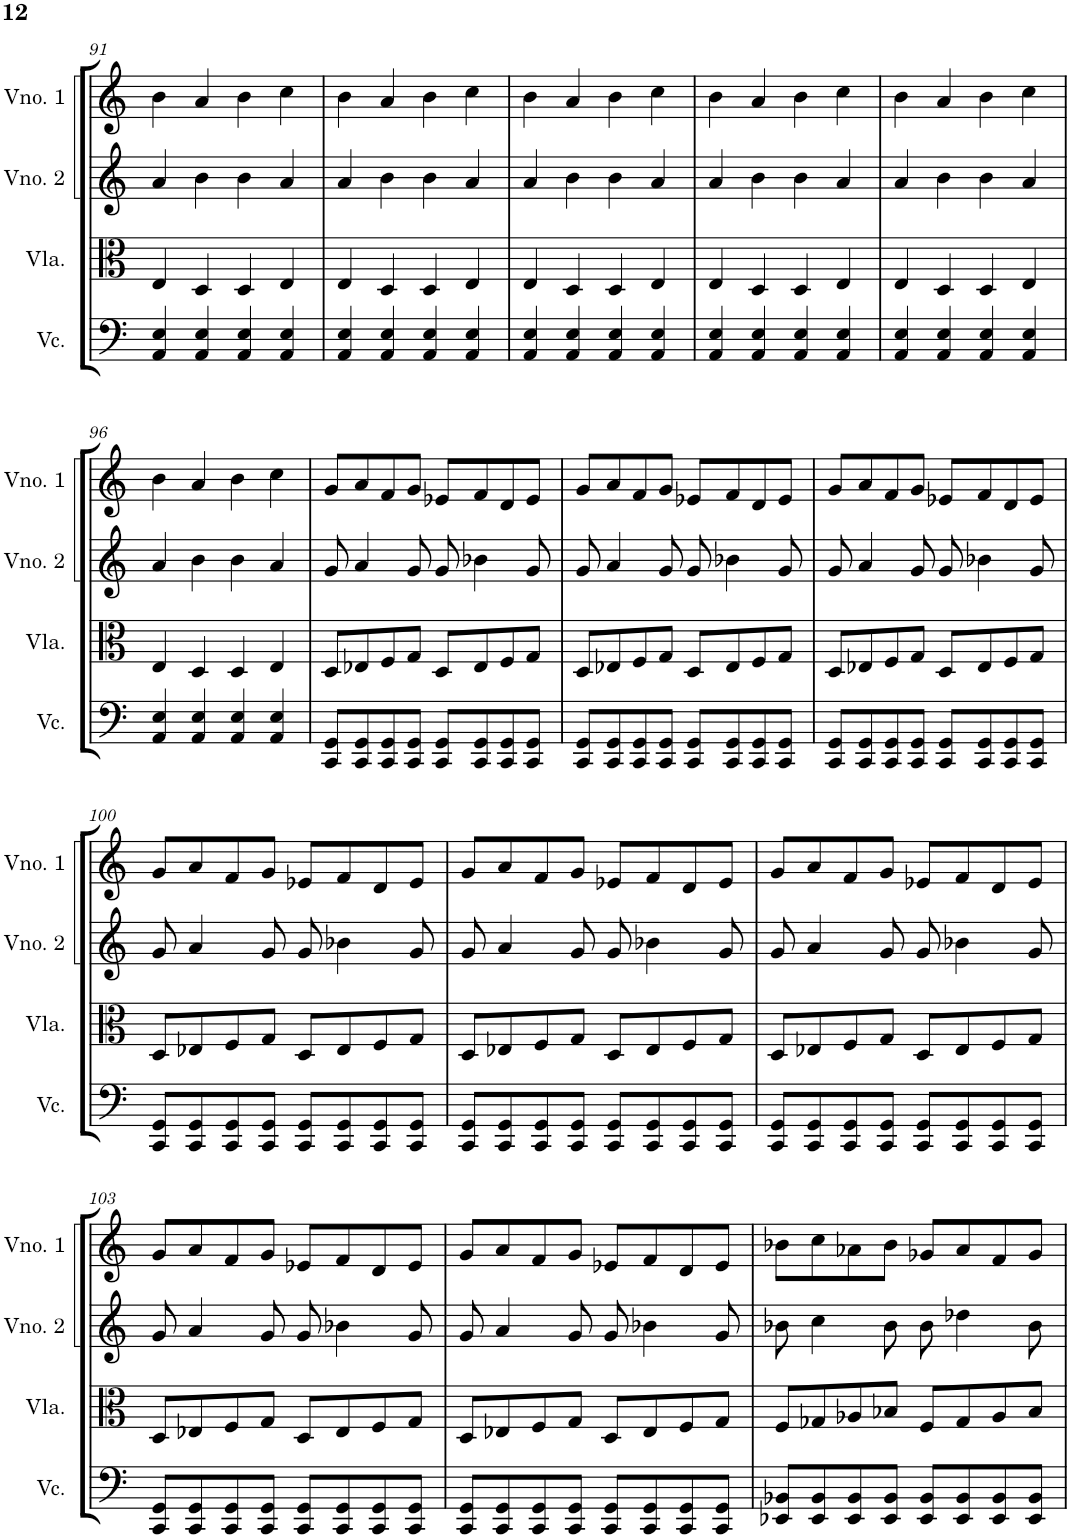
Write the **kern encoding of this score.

**kern	**kern	**kern	**kern
*part4	*part3	*part2	*part1
*staff4	*staff3	*staff2	*staff1
*I"Violoncelo	*I"Viola	*I"Violino 2	*I"Violino 1
*I'Vc.	*I'Vla.	*I'Vno. 2	*I'Vno. 1
!!LO:PB:g=z
*clefF4	*clefC3	*clefG2	*clefG2
*k[]	*k[]	*k[]	*k[]
*M4/4	*M4/4	*M4/4	*M4/4
=91	=91	=91	=91
4AA/ 4E/	4E/	4a/	4b\
4AA/ 4E/	4D/	4b\	4a/
4AA/ 4E/	4D/	4b\	4b\
4AA/ 4E/	4E/	4a/	4cc\
=92	=92	=92	=92
4AA/ 4E/	4E/	4a/	4b\
4AA/ 4E/	4D/	4b\	4a/
4AA/ 4E/	4D/	4b\	4b\
4AA/ 4E/	4E/	4a/	4cc\
=93	=93	=93	=93
4AA/ 4E/	4E/	4a/	4b\
4AA/ 4E/	4D/	4b\	4a/
4AA/ 4E/	4D/	4b\	4b\
4AA/ 4E/	4E/	4a/	4cc\
=94	=94	=94	=94
4AA/ 4E/	4E/	4a/	4b\
4AA/ 4E/	4D/	4b\	4a/
4AA/ 4E/	4D/	4b\	4b\
4AA/ 4E/	4E/	4a/	4cc\
=95	=95	=95	=95
4AA/ 4E/	4E/	4a/	4b\
4AA/ 4E/	4D/	4b\	4a/
4AA/ 4E/	4D/	4b\	4b\
4AA/ 4E/	4E/	4a/	4cc\
!!LO:LB:g=z
=96	=96	=96	=96
4AA/ 4E/	4E/	4a/	4b\
4AA/ 4E/	4D/	4b\	4a/
4AA/ 4E/	4D/	4b\	4b\
4AA/ 4E/	4E/	4a/	4cc\
=97	=97	=97	=97
8CC/ 8GG/L	8D/L	8g/	8g/L
8CC/ 8GG/	8E-X/	4a/	8a/
8CC/ 8GG/	8F/	.	8f/
8CC/ 8GG/J	8G/J	8g/	8g/J
8CC/ 8GG/L	8D/L	8g/	8e-X/L
8CC/ 8GG/	8E-/	4b-X\	8f/
8CC/ 8GG/	8F/	.	8d/
8CC/ 8GG/J	8G/J	8g/	8e-/J
=98	=98	=98	=98
8CC/ 8GG/L	8D/L	8g/	8g/L
8CC/ 8GG/	8E-X/	4a/	8a/
8CC/ 8GG/	8F/	.	8f/
8CC/ 8GG/J	8G/J	8g/	8g/J
8CC/ 8GG/L	8D/L	8g/	8e-X/L
8CC/ 8GG/	8E-/	4b-X\	8f/
8CC/ 8GG/	8F/	.	8d/
8CC/ 8GG/J	8G/J	8g/	8e-/J
=99	=99	=99	=99
8CC/ 8GG/L	8D/L	8g/	8g/L
8CC/ 8GG/	8E-X/	4a/	8a/
8CC/ 8GG/	8F/	.	8f/
8CC/ 8GG/J	8G/J	8g/	8g/J
8CC/ 8GG/L	8D/L	8g/	8e-X/L
8CC/ 8GG/	8E-/	4b-X\	8f/
8CC/ 8GG/	8F/	.	8d/
8CC/ 8GG/J	8G/J	8g/	8e-/J
!!LO:LB:g=z
=100	=100	=100	=100
8CC/ 8GG/L	8D/L	8g/	8g/L
8CC/ 8GG/	8E-X/	4a/	8a/
8CC/ 8GG/	8F/	.	8f/
8CC/ 8GG/J	8G/J	8g/	8g/J
8CC/ 8GG/L	8D/L	8g/	8e-X/L
8CC/ 8GG/	8E-/	4b-X\	8f/
8CC/ 8GG/	8F/	.	8d/
8CC/ 8GG/J	8G/J	8g/	8e-/J
=101	=101	=101	=101
8CC/ 8GG/L	8D/L	8g/	8g/L
8CC/ 8GG/	8E-X/	4a/	8a/
8CC/ 8GG/	8F/	.	8f/
8CC/ 8GG/J	8G/J	8g/	8g/J
8CC/ 8GG/L	8D/L	8g/	8e-X/L
8CC/ 8GG/	8E-/	4b-X\	8f/
8CC/ 8GG/	8F/	.	8d/
8CC/ 8GG/J	8G/J	8g/	8e-/J
=102	=102	=102	=102
8CC/ 8GG/L	8D/L	8g/	8g/L
8CC/ 8GG/	8E-X/	4a/	8a/
8CC/ 8GG/	8F/	.	8f/
8CC/ 8GG/J	8G/J	8g/	8g/J
8CC/ 8GG/L	8D/L	8g/	8e-X/L
8CC/ 8GG/	8E-/	4b-X\	8f/
8CC/ 8GG/	8F/	.	8d/
8CC/ 8GG/J	8G/J	8g/	8e-/J
!!LO:LB:g=z
=103	=103	=103	=103
8CC/ 8GG/L	8D/L	8g/	8g/L
8CC/ 8GG/	8E-X/	4a/	8a/
8CC/ 8GG/	8F/	.	8f/
8CC/ 8GG/J	8G/J	8g/	8g/J
8CC/ 8GG/L	8D/L	8g/	8e-X/L
8CC/ 8GG/	8E-/	4b-X\	8f/
8CC/ 8GG/	8F/	.	8d/
8CC/ 8GG/J	8G/J	8g/	8e-/J
=104	=104	=104	=104
8CC/ 8GG/L	8D/L	8g/	8g/L
8CC/ 8GG/	8E-X/	4a/	8a/
8CC/ 8GG/	8F/	.	8f/
8CC/ 8GG/J	8G/J	8g/	8g/J
8CC/ 8GG/L	8D/L	8g/	8e-X/L
8CC/ 8GG/	8E-/	4b-X\	8f/
8CC/ 8GG/	8F/	.	8d/
8CC/ 8GG/J	8G/J	8g/	8e-/J
=105	=105	=105	=105
8EE-X/ 8BB-X/L	8F/L	8b-X\	8b-X\L
8EE-/ 8BB-/	8G-X/	4cc\	8cc\
8EE-/ 8BB-/	8A-X/	.	8a-X\
8EE-/ 8BB-/J	8B-X/J	8b-\	8b-\J
8EE-/ 8BB-/L	8F/L	8b-\	8g-X/L
8EE-/ 8BB-/	8G-/	4dd-X\	8a-/
8EE-/ 8BB-/	8A-/	.	8f/
8EE-/ 8BB-/J	8B-/J	8b-\	8g-/J
=	=	=	=
*-	*-	*-	*-
